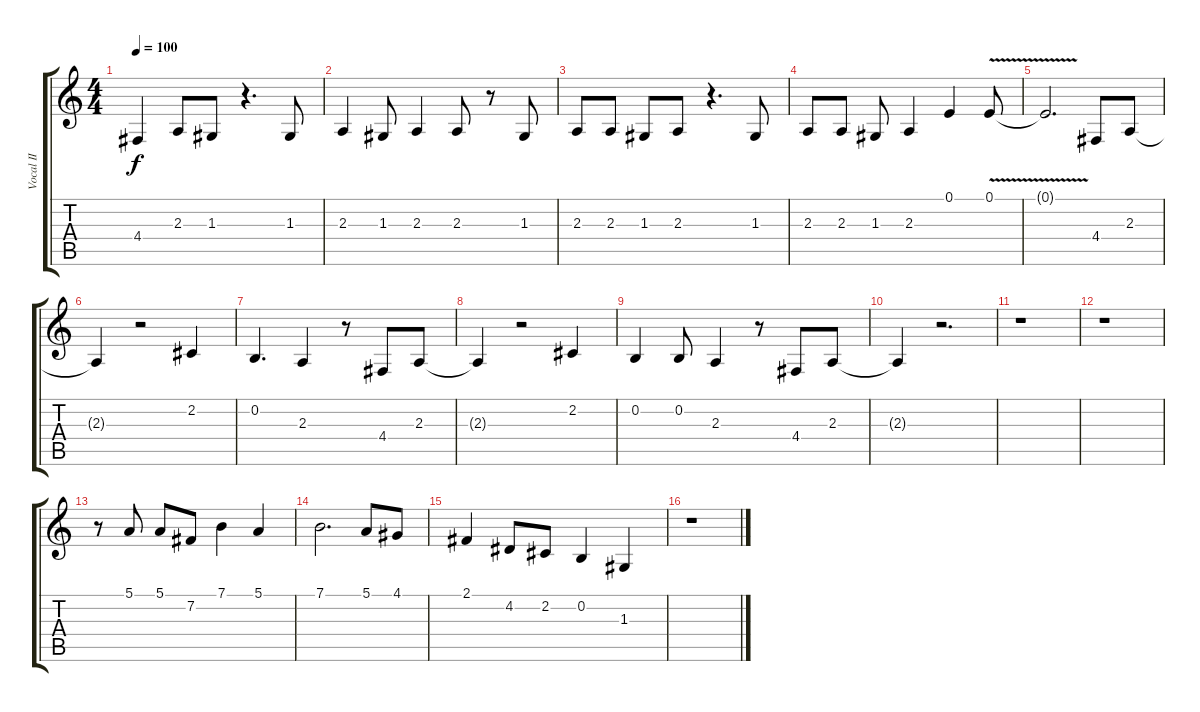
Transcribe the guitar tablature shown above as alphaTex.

\track ("Vocal II" "Vocal II") {instrument baritonesax}
\staff {score tabs}
\tuning (E4 B3 G3 D3 A2 E2) {hide}
\ts (4 4)
\tempo 100
\clef g2
\ks c
4.4{t}.4{dy f} 2.3.8 1.3.8 r.4{d} 1.3.8 |
2.3.4 1.3.8 2.3.4 2.3.8 r.8 1.3.8 |
2.3.8 2.3.8 1.3.8 2.3.8 r.4{d} 1.3.8 |
2.3.8 2.3.8 1.3.8 2.3.4 0.1.4 0.1{v}.8 |
0.1{t}.2{d} 4.4.8 2.3.8 |
2.3{t}.4 r.2 2.2.4 |
0.2.4{d} 2.3.4 r.8 4.4.8 2.3.8 |
2.3{t}.4 r.2 2.2.4 |
0.2.4 0.2.8 2.3.4 r.8 4.4.8 2.3.8 |
2.3{t}.4 r.2{d} |
r.1 |
r.1 |
r.8 5.1.8 5.1.8 7.2.8 7.1.4 5.1.4 |
7.1.2{d} 5.1.8 4.1.8 |
2.1.4 4.2.8 2.2.8 0.2.4 1.3.4 |
r.1
